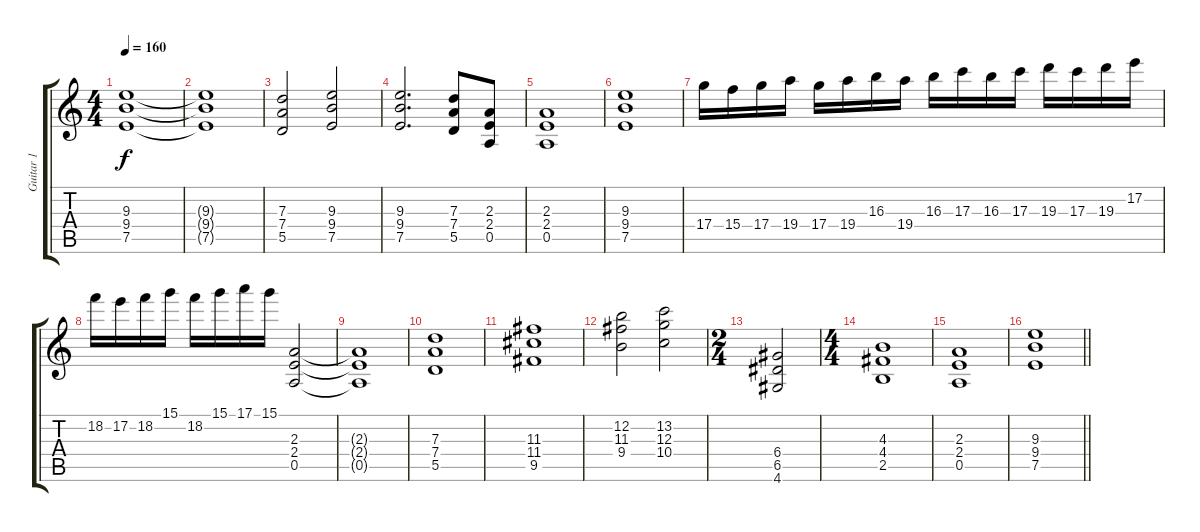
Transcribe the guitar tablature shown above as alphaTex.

\track ("Guitar 1" "Guitar 1") {instrument distortionguitar}
\staff {score tabs}
\tuning (E4 B3 G3 D3 A2 E2) {hide}
\ts (4 4)
\tempo 160
\clef g2
\ks c
(9.3 9.4 7.5).1{dy f} |
(9.3{t} 9.4{t} 7.5{t}).1 |
(7.3 7.4 5.5).2 (9.3 9.4 7.5).2 |
(9.3 9.4 7.5).2{d} (7.3 7.4 5.5).8 (2.3 2.4 0.5).8 |
(2.3 2.4 0.5).1 |
(9.3 9.4 7.5).1 |
17.4.16 15.4.16 17.4.16 19.4.16 17.4.16 19.4.16 16.3.16 19.4.16 16.3.16 17.3.16 16.3.16 17.3.16 19.3.16 17.3.16 19.3.16 17.2.16 |
18.2.16 17.2.16 18.2.16 15.1.16 18.2.16 15.1.16 17.1.16 15.1.16 (2.3 2.4 0.5).2 |
(2.3{t} 2.4{t} 0.5{t}).1 |
(7.3 7.4 5.5).1 |
(11.3 11.4 9.5).1 |
(12.2 11.3 9.4).2 (13.2 12.3 10.4).2 |
\ts (2 4)
(6.4 6.5 4.6).2 |
\ts (4 4)
(4.3 4.4 2.5).1 |
(2.3 2.4 0.5).1 |
\barLineRight lightlight
(9.3 9.4 7.5).1
